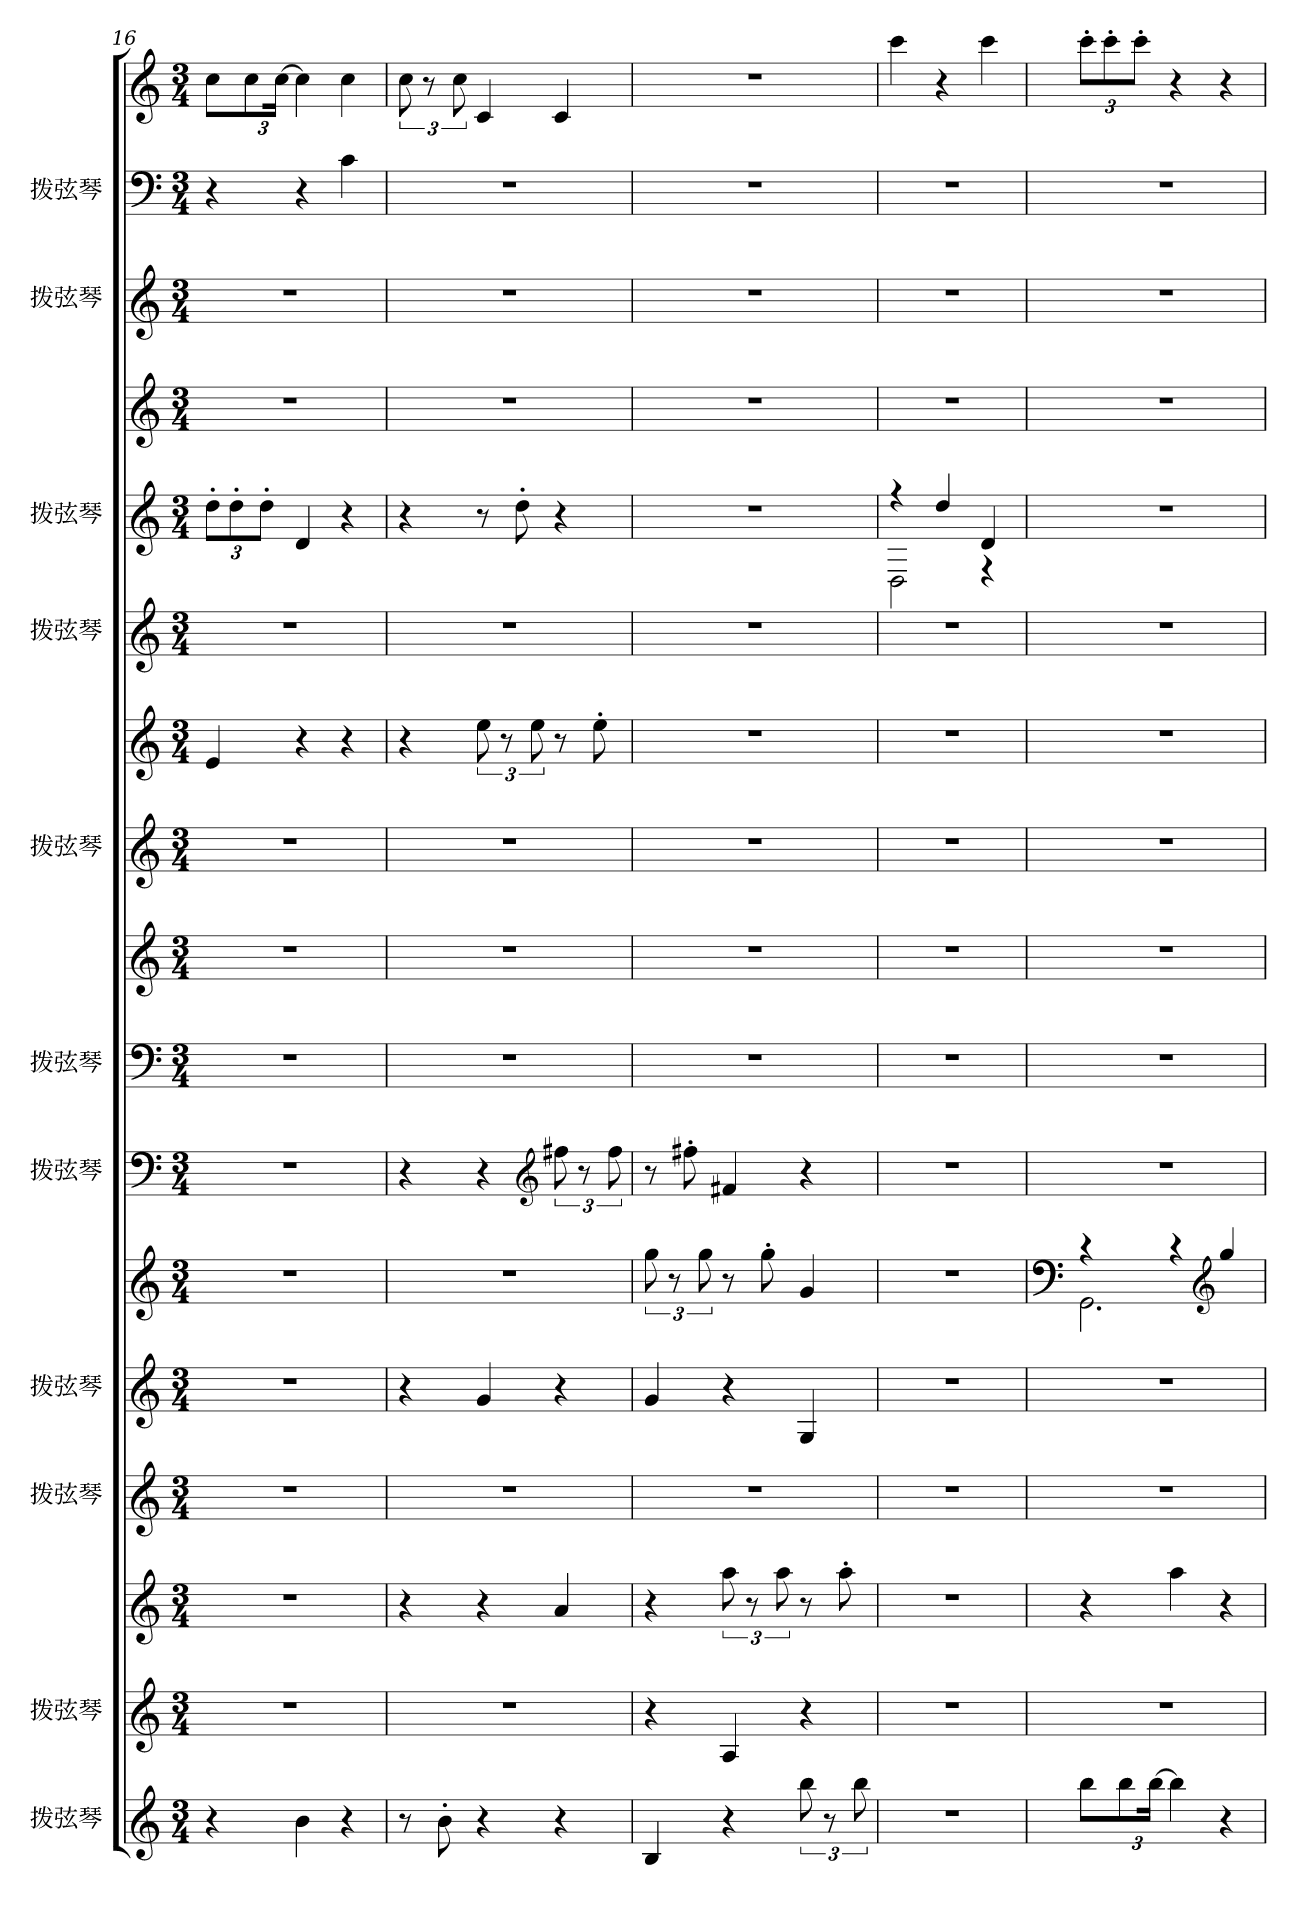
**kern	**kern	**kern	**kern	**kern	**kern	**kern	**kern	**kern	**kern	**kern	**kern	**kern	**kern	**kern	**kern	**kern
*part11	*part10	*part10	*part9	*part8	*part8	*part7	*part6	*part6	*part5	*part5	*part4	*part3	*part3	*part2	*part1	*part1
*staff17	*staff16	*staff15	*staff14	*staff13	*staff12	*staff11	*staff10	*staff9	*staff8	*staff7	*staff6	*staff5	*staff4	*staff3	*staff2	*staff1
*I"拨弦琴	*I"拨弦琴	*	*I"拨弦琴	*I"拨弦琴	*	*I"拨弦琴	*I"拨弦琴	*	*I"拨弦琴	*	*I"拨弦琴	*I"拨弦琴	*	*I"拨弦琴	*I"拨弦琴	*
*clefG2	*clefG2	*clefG2	*clefG2	*clefG2	*clefG2	*clefF4	*clefF4	*clefG2	*clefG2	*clefG2	*clefG2	*clefG2	*clefG2	*clefG2	*clefF4	*clefG2
*k[]	*k[]	*k[]	*k[]	*k[]	*k[]	*k[]	*k[]	*k[]	*k[]	*k[]	*k[]	*k[]	*k[]	*k[]	*k[]	*k[]
*M3/4	*M3/4	*M3/4	*M3/4	*M3/4	*M3/4	*M3/4	*M3/4	*M3/4	*M3/4	*M3/4	*M3/4	*M3/4	*M3/4	*M3/4	*M3/4	*M3/4
*	*	*	*	*	*	*	*	*	*	*	*	*Xbrackettup	*	*	*	*
=16	=16	=16	=16	=16	=16	=16	=16	=16	=16	=16	=16	=16	=16	=16	=16	=16
4r	2.r	2.r	2.r	2.r	2.r	2.r	2.r	2.r	2.r	4e/	2.r	12dd'\L	2.r	2.r	4r	8cc\L
.	.	.	.	.	.	.	.	.	.	.	.	12dd'\	.	.	.	.
*	*	*	*	*	*	*	*	*	*	*	*	*	*	*	*	*Xbrackettup
.	.	.	.	.	.	.	.	.	.	.	.	.	.	.	.	12cc\
.	.	.	.	.	.	.	.	.	.	.	.	12dd'\J	.	.	.	.
.	.	.	.	.	.	.	.	.	.	.	.	.	.	.	.	[24cc\Jk
4b\	.	.	.	.	.	.	.	.	.	4r	.	4d/	.	.	4r	4cc\]
4r	.	.	.	.	.	.	.	.	.	4r	.	4r	.	.	4c\	4cc\
!!LO:PB:g=z
=17	=17	=17	=17	=17	=17	=17	=17	=17	=17	=17	=17	=17	=17	=17	=17	=17
*	*	*	*	*	*	*	*	*	*	*	*	*	*	*	*	*brackettup
8r	2.r	4r	2.r	4r	2.r	4r	2.r	2.r	2.r	4r	2.r	4r	2.r	2.r	2.r	12cc\
.	.	.	.	.	.	.	.	.	.	.	.	.	.	.	.	12r
8b'\	.	.	.	.	.	.	.	.	.	.	.	.	.	.	.	.
.	.	.	.	.	.	.	.	.	.	.	.	.	.	.	.	12cc\
4r	.	4r	.	4g/	.	4r	.	.	.	12ee\	.	8r	.	.	.	4c/
.	.	.	.	.	.	.	.	.	.	12r	.	.	.	.	.	.
.	.	.	.	.	.	.	.	.	.	.	.	8dd'\	.	.	.	.
.	.	.	.	.	.	.	.	.	.	12ee\	.	.	.	.	.	.
*	*	*	*	*	*	*clefG2	*	*	*	*	*	*	*	*	*	*
4r	.	4a/	.	4r	.	12ff#X\	.	.	.	8r	.	4r	.	.	.	4c/
.	.	.	.	.	.	12r	.	.	.	.	.	.	.	.	.	.
.	.	.	.	.	.	.	.	.	.	8ee'\	.	.	.	.	.	.
.	.	.	.	.	.	12ff#\	.	.	.	.	.	.	.	.	.	.
=18	=18	=18	=18	=18	=18	=18	=18	=18	=18	=18	=18	=18	=18	=18	=18	=18
4B/	4r	4r	2.r	4g/	12gg\	8r	2.r	2.r	2.r	2.r	2.r	2.r	2.r	2.r	2.r	2.r
.	.	.	.	.	12r	.	.	.	.	.	.	.	.	.	.	.
.	.	.	.	.	.	8ff#X'\	.	.	.	.	.	.	.	.	.	.
.	.	.	.	.	12gg\	.	.	.	.	.	.	.	.	.	.	.
4r	4A/	12aa\	.	4r	8r	4f#X/	.	.	.	.	.	.	.	.	.	.
.	.	12r	.	.	.	.	.	.	.	.	.	.	.	.	.	.
.	.	.	.	.	8gg'\	.	.	.	.	.	.	.	.	.	.	.
.	.	12aa\	.	.	.	.	.	.	.	.	.	.	.	.	.	.
12bb\	4r	8r	.	4G/	4g/	4r	.	.	.	.	.	.	.	.	.	.
12r	.	.	.	.	.	.	.	.	.	.	.	.	.	.	.	.
.	.	8aa'\	.	.	.	.	.	.	.	.	.	.	.	.	.	.
12bb\	.	.	.	.	.	.	.	.	.	.	.	.	.	.	.	.
=19	=19	=19	=19	=19	=19	=19	=19	=19	=19	=19	=19	=19	=19	=19	=19	=19
*	*	*	*	*	*	*	*	*	*	*	*	*^	*	*	*	*
2.r	2.r	2.r	2.r	2.r	2.r	2.r	2.r	2.r	2.r	2.r	2.r	4r	2D\	2.r	2.r	2.r	4ccc\
.	.	.	.	.	.	.	.	.	.	.	.	4dd/	.	.	.	.	4r
.	.	.	.	.	.	.	.	.	.	.	.	4d/	4r	.	.	.	4ccc\
*	*	*	*	*	*	*	*	*	*	*	*	*v	*v	*	*	*	*
=20	=20	=20	=20	=20	=20	=20	=20	=20	=20	=20	=20	=20	=20	=20	=20	=20
*	*	*	*	*	*clefF4	*	*	*	*	*	*	*	*	*	*	*
*	*	*	*	*	*^	*	*	*	*	*	*	*	*	*	*	*
*	*	*	*	*	*	*	*	*	*	*	*	*	*	*	*	*	*Xbrackettup
8bb\L	2.r	4r	2.r	2.r	4r	2.GG\	2.r	2.r	2.r	2.r	2.r	2.r	2.r	2.r	2.r	2.r	12ccc'\L
.	.	.	.	.	.	.	.	.	.	.	.	.	.	.	.	.	12ccc'\
*Xbrackettup	*	*	*	*	*	*	*	*	*	*	*	*	*	*	*	*	*
12bb\	.	.	.	.	.	.	.	.	.	.	.	.	.	.	.	.	.
.	.	.	.	.	.	.	.	.	.	.	.	.	.	.	.	.	12ccc'\J
[24bb\Jk	.	.	.	.	.	.	.	.	.	.	.	.	.	.	.	.	.
4bb\]	.	4aa\	.	.	4r	.	.	.	.	.	.	.	.	.	.	.	4r
*	*	*	*	*	*clefG2	*	*	*	*	*	*	*	*	*	*	*	*
4r	.	4r	.	.	4gg/	.	.	.	.	.	.	.	.	.	.	.	4r
*	*	*	*	*	*v	*v	*	*	*	*	*	*	*	*	*	*	*
=	=	=	=	=	=	=	=	=	=	=	=	=	=	=	=	=
*-	*-	*-	*-	*-	*-	*-	*-	*-	*-	*-	*-	*-	*-	*-	*-	*-
